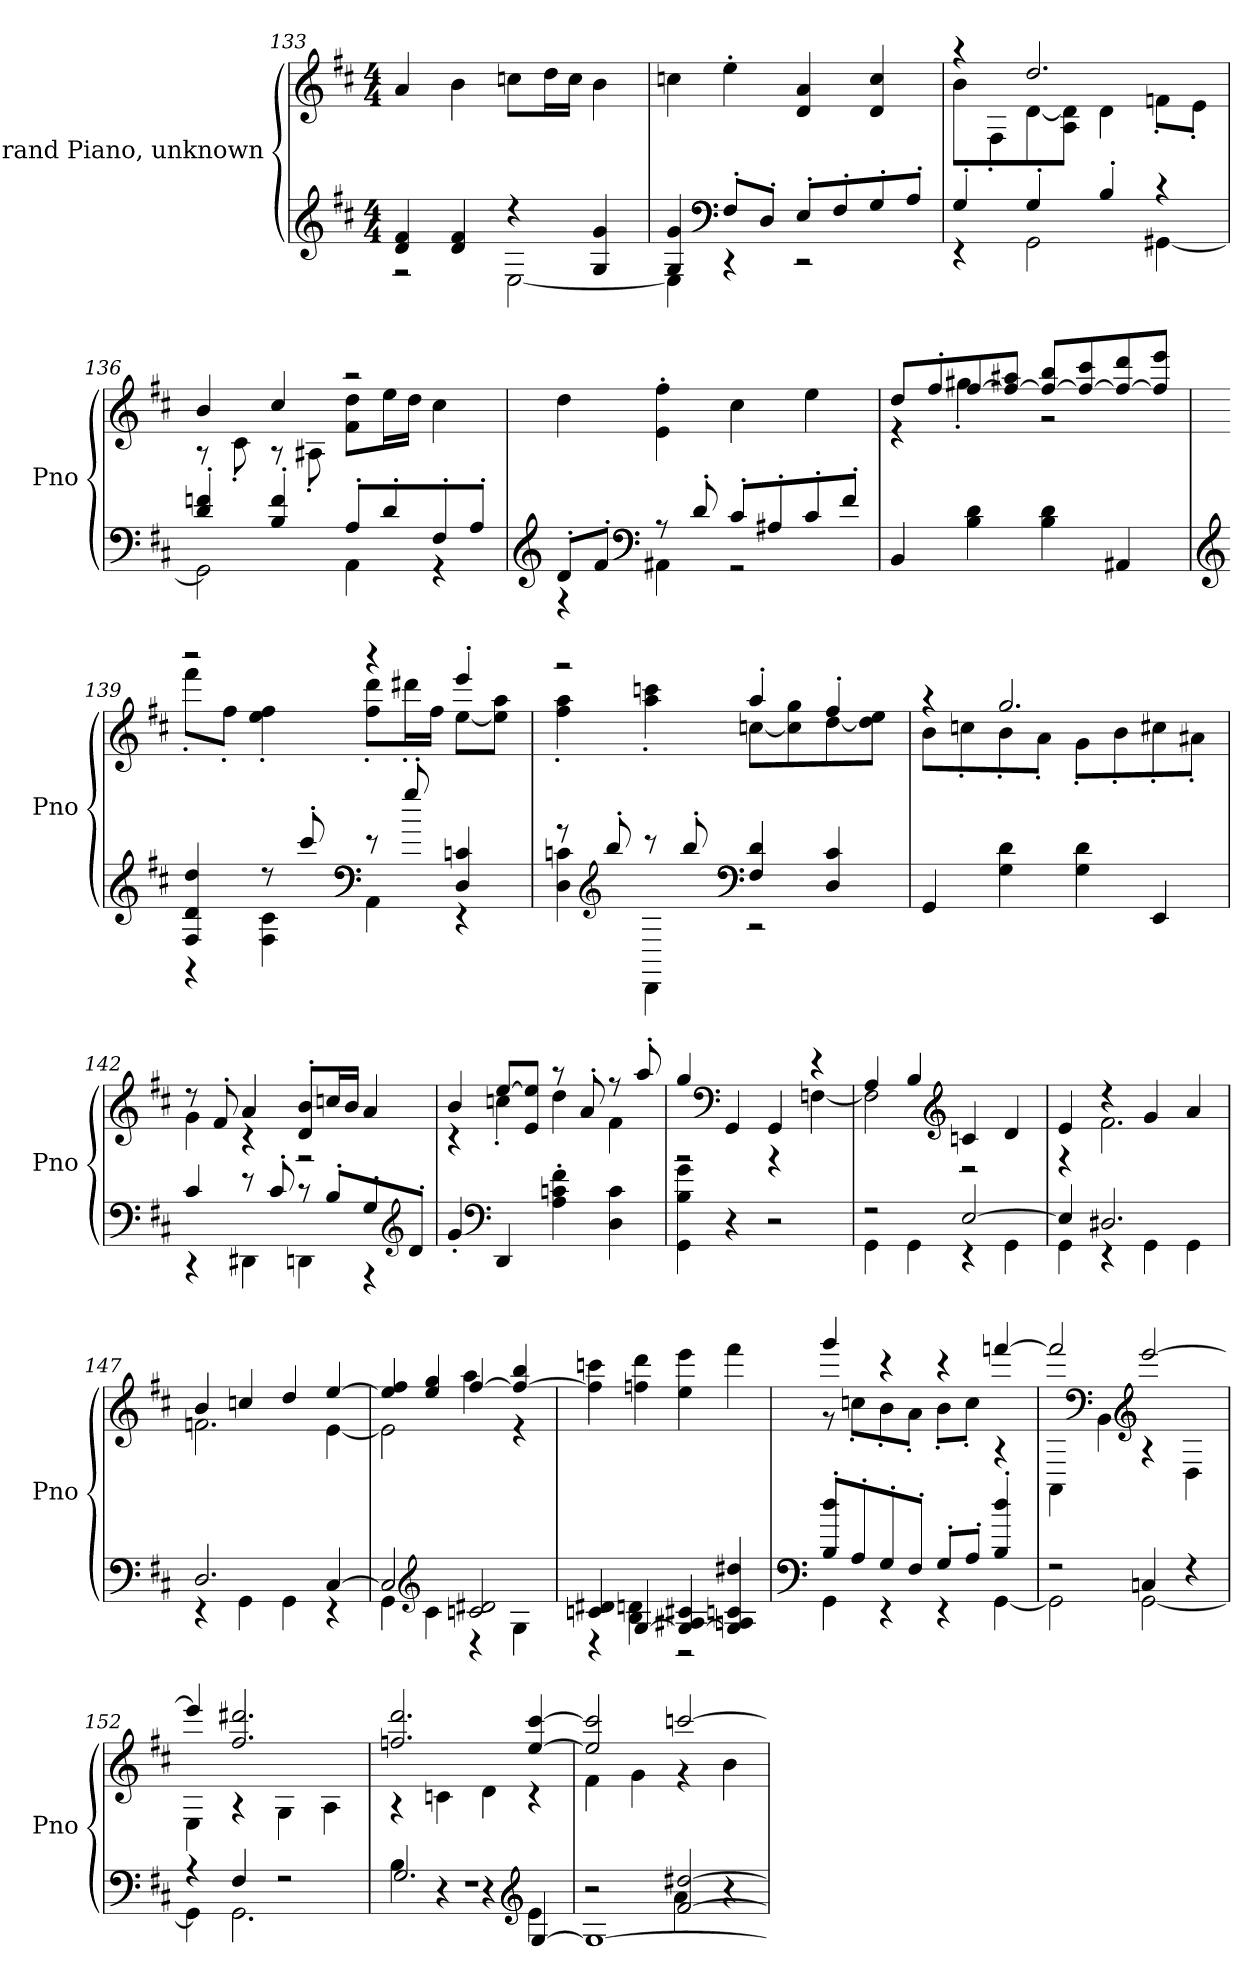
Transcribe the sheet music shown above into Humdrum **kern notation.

**kern	**kern
*part1	*part1
*staff2	*staff1
*I"Grand Piano, unknown	*
*I'Pno	*
*clefG2	*clefG2
*k[f#c#]	*k[f#c#]
*M4/4	*M4/4
=133	=133
*^	*
4d/ 4f#/	2r	4a/
4d/ 4f#/	.	4b\
4r	[2E\	8ccn\L
.	.	16dd\L
.	.	16cc\JJ
4G/ 4g/	.	4b\
=134	=134	=134
4G/ 4g/	4E\]	4ccn\
*clefF4	*	*
8F#'/L	4r	4ee'\
8D'/J	.	.
8E'/L	2r	4d/ 4a/
8F#'/	.	.
8G'/	.	4d/ 4cc/
8A'/J	.	.
=135	=135	=135
*	*	*^
4G'/	4r	4r	8b\L
.	.	.	8F#'\
4G'/	2GG\	2.dd/	[8d\
.	.	.	8A\ 8d\]J
4B'/	.	.	4d\
4r	[4GG#X\	.	8fn'\L
.	.	.	8e'\J
=136	=136	=136	=136
4d/' 4fn/'	2GG#\]	4b/	8r
.	.	.	8c#'\
4B/' 4f/'	.	4cc#/	8r
.	.	.	8A#X'\
8A'/L	4AA\	2r	8f#\ 8dd\L
8d'/	.	.	16ee\L
.	.	.	16dd\JJ
8F#'/	4r	.	4cc#\
8A'/J	.	.	.
*	*	*v	*v
!!LO:LB:g=z
=137	=137	=137
*clefG2	*	*
8d'/L	4r	4dd\
8f#'/J	.	.
*clefF4	*	*
8r	4AA#X\	4e\' 4ff#\'
8d'/	.	.
8c#'/L	2r	4cc#\
8A#X'/	.	.
8c#'/	.	4ee\
8f#'/J	.	.
*v	*v	*
=138	=138
*	*^
4BB/	8dd/L	4r
.	8ff#'/	.
4B\ 4d\	[8ff#/	4gg#X'\
.	8ff#/_ 8aa#X/J	.
4B\ 4d\	8ff#/_ 8bb/L	2r
.	8ff#/_ 8ccc#/	.
4AA#X/	8ff#/_ 8ddd/	.
.	8ff#/] 8eee/J	.
=139	=139	=139
*clefG2	*	*
*^	*	*
4F#/ 4d/ 4dd/	4r	2r	8fff#'\L
.	.	.	8ff#'\J
8r	4F#\ 4c#\	.	4ee\' 4ff#\'
8ccc#'/	.	.	.
*clefF4	*	*	*
8r	4AA\	4r	8ff#\' 8ddd\'L
8gg'/	.	.	16ddd#X'\L
.	.	.	16ff#\JJ
4D/ 4cn/	4r	4eee'/	[8ee\L
.	.	.	8ee\] 8aa\J
!!LO:LB:g=z	!!
=140	=140	=140	=140
8r	4D\ 4cn\	2r	4ff#\' 4aa\'
*clefG2	*	*	*
8bb'/	.	.	.
8r	4DD\	.	4aa\' 4cccn\'
8bb'/	.	.	.
*clefF4	*	*	*
4F#/ 4d/	2r	4aa'/	[8ccn\L
.	.	.	8cc\] 8gg\
4D/ 4c/	.	4ff#'/	[8dd\
.	.	.	8dd\] 8ee\J
*v	*v	*	*
=141	=141	=141
4GG/	4r	8b\L
.	.	8ccn'\
4G\ 4d\	2.gg/	8b'\
.	.	8a'\J
4G\ 4d\	.	8g'\L
.	.	8b'\
4EE/	.	8cc#X'\
.	.	8a#X'\J
=142	=142	=142
*^	*	*
4c#/	4r	8r	4g\
.	.	8f#'/	.
8r	4DD#X\	4a/	4r
8c#'/	.	.	.
8r	4DDn\	8d/' 8b/'L	2r
8B'/L	.	16ccn/L	.
.	.	16b/JJ	.
8G'/	4r	4a/	.
*clefG2	*	*	*
8d'/J	.	.	.
*v	*v	*	*
!!LO:PB:g=z	!!
=143	=143	=143
4g'/	4b/	4r
*clefF4	*	*
4DD/	[8ee/L	4ccn'\
.	8e/ 8ee/]J	.
4A\' 4cn\' 4f#\'	8r	4dd\
.	8a'/	.
4D\ 4c\	8r	4f#\
.	8aa'/	.
=144	=144	=144
4GG\ 4B\ 4g\	4gg/	2r
*	*clefF4	*
4r	4GG/	.
2r	4GG/	4r
.	4r	[4Fn\
=145	=145	=145
*^	*	*
2r	4GG\	4A/	2F\]
.	4GG\	4B/	.
*	*	*clefG2	*
[2E/	4r	4cn/	2r
.	4GG\	4d/	.
=146	=146	=146	=146
4E/]	4GG\	4e/	4r
2.D#X/	4r	4r	2.f#\
.	4GG\	4g/	.
.	4GG\	4a/	.
=147	=147	=147	=147
2.D/	4r	4b/	2.fn\
.	4GG\	4ccn/	.
.	4GG\	4dd/	.
[4C#/	4r	[4ee/	[4e\
=148	=148	=148	=148
2C#/]	4GG\	4ee/] 4ff#/	2e\]
*clefG2	*	*	*
.	4c#\	4ee/ 4gg/	.
2cn/ 2d#X/	4r	[4ff#/	4aa\
.	4G\	4ff#/_ 4bb/	4r
*	*	*v	*v
!!LO:LB:g=z
=149	=149	=149
4cn/ 4d#X/	4r	4ff#\] 4cccn\
[4G/	4B\ 4dn\	4ffn\ 4ddd\
4G/_ 4A#X/ 4c#X/	2r	4ee\ 4eee\
4G/] 4An/ 4cn/ 4dd#X/	.	4fff#\
=150	=150	=150
*clefF4	*	*
*	*	*^
8B/' 8dd/'L	4GG\	4ggg/	8r
8A'/	.	.	8ccn'\L
8G'/	4r	4r	8b'\
8F#'/J	.	.	8a'\J
8G'/L	4r	4r	8b'\L
8A'/J	.	.	8cc'\J
4B/' 4dd/'	[4GG\	[4fffn/	4r
=151	=151	=151	=151
2r	2GG\]	2fff/]	4AA\
*	*	*clefF4	*
.	.	.	4BB\
*	*	*clefG2	*
4Cn/	[2GG\	[2eee/	4r
4r	.	.	4D\
=152	=152	=152	=152
4r	4GG\]	4eee/]	4E\
4F#/	2.GG\	2.ff#/ 2.ddd#X/	4r
2r	.	.	4G\
.	.	.	4A\
=153	=153	=153	=153
*	*^	*	*
1r	4B\	2.G/	2.ffn/ 2.ddd/	4r
.	4r	.	.	4cn\
.	4r	.	.	4d\
*clefG2	*	*	*	*
.	4e\	[4G/	[4ee/ [4ccc#/	4r
!!LO:LB:g=z	!!
=154	=154	=154	=154	=154
2r	2r	1G_	2ee/] 2ccc#/]	4f#\
.	.	.	.	4g\
[2f#/ [2dd#X/	4a\	.	[2cccn/	4r
.	4r	.	.	4b\
*v	*v	*v	*	*
*	*v	*v
=	=
*-	*-
